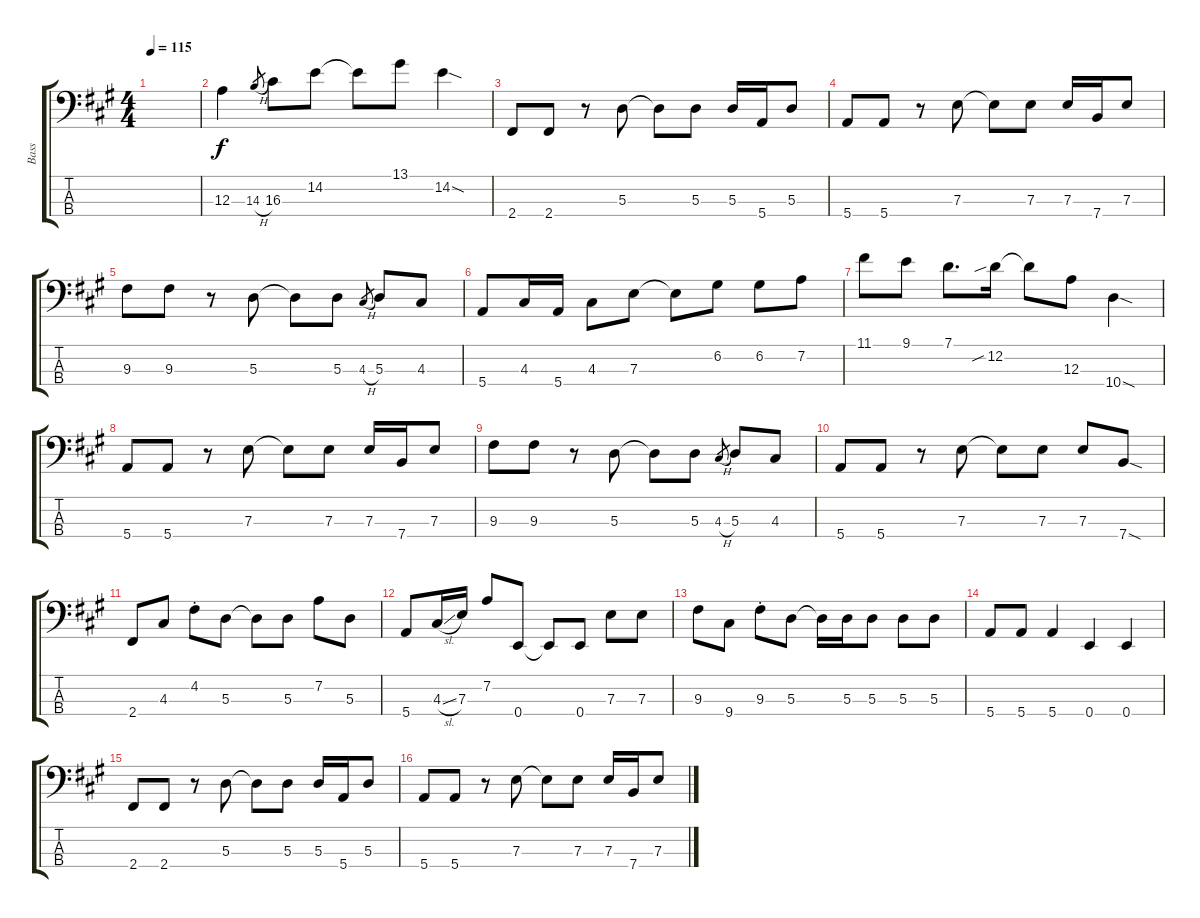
\track ("Bass" "Bass") {instrument electricbassfinger}
\staff {score tabs}
\tuning (G2 D2 A1 E1) {hide}
\ts (4 4)
\tempo 115
\clef f4
\ks a
|
12.3.4 14.3{h}.8{gr} 16.3.8 14.2.8 14.2{t}.8 13.1.8 14.2{sod}.4 |
2.4.8 2.4.8 r.8 5.3.8 5.3{t}.8 5.3.8 5.3.16 5.4.16 5.3.8 |
5.4.8 5.4.8 r.8 7.3.8 7.3{t}.8 7.3.8 7.3.16 7.4.16 7.3.8 |
9.3.8 9.3.8 r.8 5.3.8 5.3{t}.8 5.3.8 4.3{h}.8{gr} 5.3.8 4.3.8 |
5.4.8 4.3.16 5.4.16 4.3.8 7.3.8 7.3{t}.8 6.2.8 6.2.8 7.2.8 |
11.1.8 9.1.8 7.1.8{d} 12.2{sib}.16 12.2{t}.8 12.3.8 10.4{sod}.4 |
5.4.8 5.4.8 r.8 7.3.8 7.3{t}.8 7.3.8 7.3.16 7.4.16 7.3.8 |
9.3.8 9.3.8 r.8 5.3.8 5.3{t}.8 5.3.8 4.3{h}.8{gr} 5.3.8 4.3.8 |
5.4.8 5.4.8 r.8 7.3.8 7.3{t}.8 7.3.8 7.3.8 7.4{sod}.8 |
2.4.8 4.3.8 4.2{st}.8 5.3.8 5.3{t}.8 5.3.8 7.2.8 5.3.8 |
5.4.8 4.3{sl}.16 7.3.16 7.2.8 0.4.8 0.4{t}.8 0.4.8 7.3.8 7.3.8 |
9.3.8 9.4.8 9.3{st}.8 5.3.8 5.3{t}.16 5.3.16 5.3.8 5.3.8 5.3.8 |
5.4.8 5.4.8 5.4.4 0.4.4 0.4.4 |
2.4.8 2.4.8 r.8 5.3.8 5.3{t}.8 5.3.8 5.3.16 5.4.16 5.3.8 |
5.4.8 5.4.8 r.8 7.3.8 7.3{t}.8 7.3.8 7.3.16 7.4.16 7.3.8
